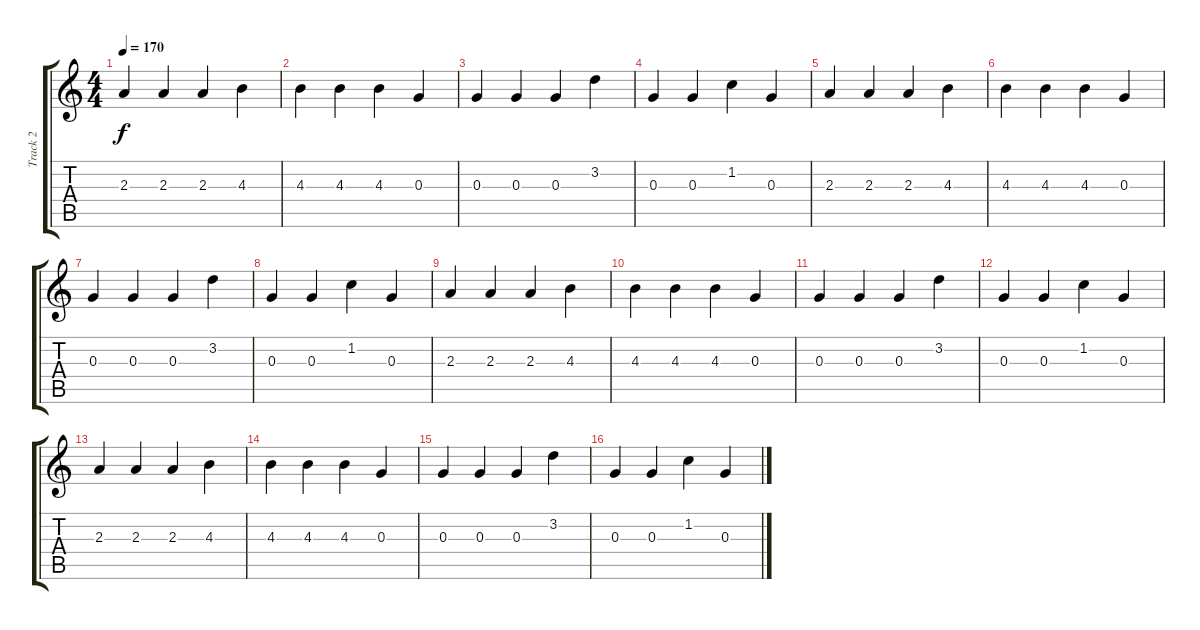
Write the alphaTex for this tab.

\track ("Track 2" "Track 2") {instrument acousticguitarsteel}
\staff {score tabs}
\tuning (E4 B3 G3 D3 A2 E2) {hide}
\ts (4 4)
\tempo 170
\clef g2
\ks c
2.3.4{dy f} 2.3.4 2.3.4 4.3.4 |
4.3.4 4.3.4 4.3.4 0.3.4 |
0.3.4 0.3.4 0.3.4 3.2.4 |
0.3.4 0.3.4 1.2.4 0.3.4 |
2.3.4 2.3.4 2.3.4 4.3.4 |
4.3.4 4.3.4 4.3.4 0.3.4 |
0.3.4 0.3.4 0.3.4 3.2.4 |
0.3.4 0.3.4 1.2.4 0.3.4 |
2.3.4 2.3.4 2.3.4 4.3.4 |
4.3.4 4.3.4 4.3.4 0.3.4 |
0.3.4 0.3.4 0.3.4 3.2.4 |
0.3.4 0.3.4 1.2.4 0.3.4 |
2.3.4 2.3.4 2.3.4 4.3.4 |
4.3.4 4.3.4 4.3.4 0.3.4 |
0.3.4 0.3.4 0.3.4 3.2.4 |
0.3.4 0.3.4 1.2.4 0.3.4
